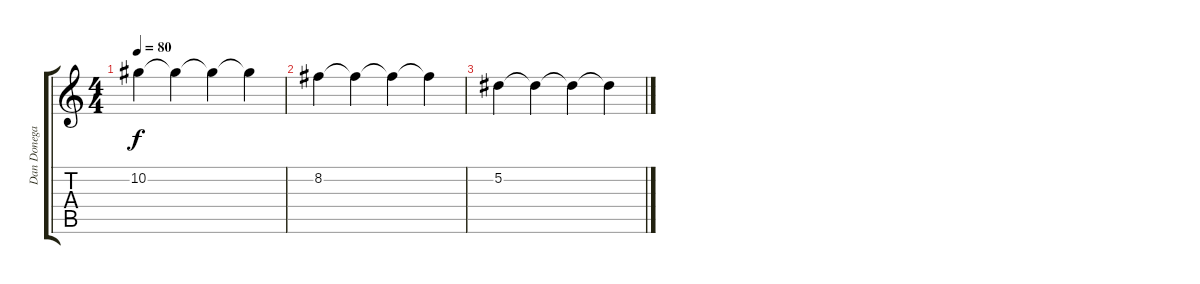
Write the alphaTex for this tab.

\track ("Dan Donegan (Guitar 3)" "Dan Donega") {instrument distortionguitar}
\staff {score tabs}
\tuning (Eb4 Bb3 Gb3 Db3 Ab2 Db2) {hide}
\ts (4 4)
\tempo 80
\clef g2
\ks c
10.2.4{dy f} 10.2{t}.4 10.2{t}.4 10.2{t}.4 |
8.2.4 8.2{t}.4 8.2{t}.4 8.2{t}.4 |
5.2.4 5.2{t}.4 5.2{t}.4 5.2{t}.4
